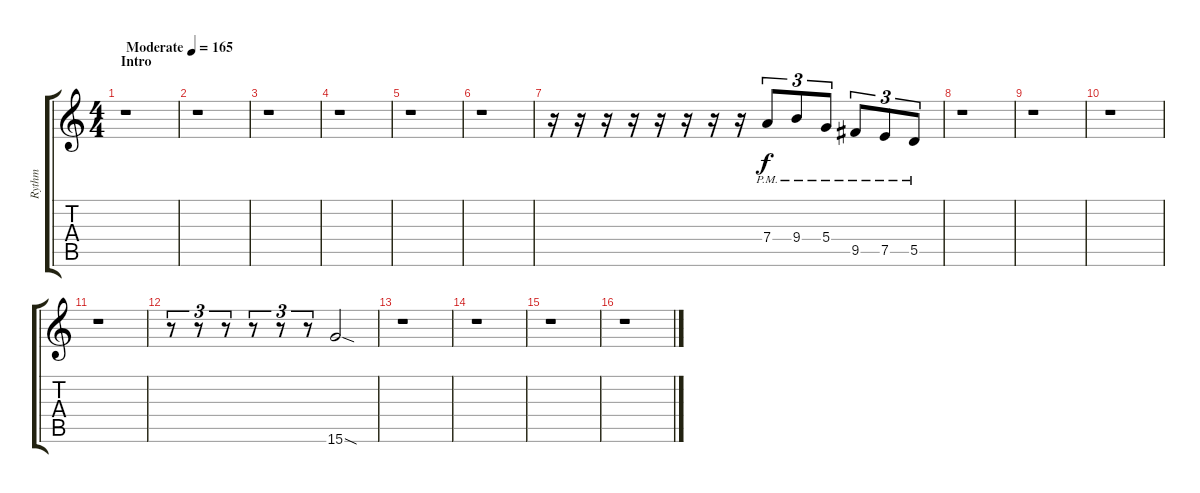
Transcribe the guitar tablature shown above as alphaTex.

\track ("Rythm" "Rythm") {instrument distortionguitar}
\staff {score tabs}
\tuning (E4 B3 G3 D3 A2 E2) {hide}
\ts (4 4)
\section ("" "Intro")
\tempo (165 "Moderate")
\clef g2
\ks c
r.1{dy f instrument distortionguitar} |
r.1 |
r.1 |
r.1 |
r.1 |
r.1 |
r.16 r.16 r.16 r.16 r.16 r.16 r.16 r.16 7.4{pm}.8{tu (3 2)} 9.4{pm}.8{tu (3 2)} 5.4{pm}.8{tu (3 2)} 9.5{pm}.8{tu (3 2)} 7.5{pm}.8{tu (3 2)} 5.5{pm}.8{tu (3 2)} |
r.1 |
r.1 |
r.1 |
r.1 |
r.8{tu (3 2)} r.8{tu (3 2)} r.8{tu (3 2)} r.8{tu (3 2)} r.8{tu (3 2)} r.8{tu (3 2)} 15.6{sod}.2 |
r.1 |
r.1 |
r.1 |
r.1
